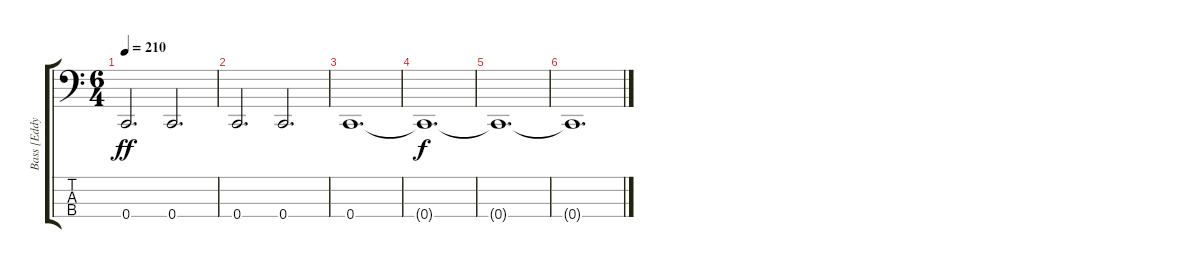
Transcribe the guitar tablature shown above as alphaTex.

\track ("Bass [Eddy]" "Bass [Eddy") {instrument electricbasspick}
\staff {score tabs}
\tuning (F2 C2 G1 C1) {hide}
\ts (6 4)
\tempo 210
\clef f4
\ks c
0.4.2{d dy ff} 0.4.2{d} |
0.4.2{d} 0.4.2{d} |
0.4.1{d} |
0.4{t}.1{d dy f} |
0.4{t}.1{d} |
0.4{t}.1{d}
